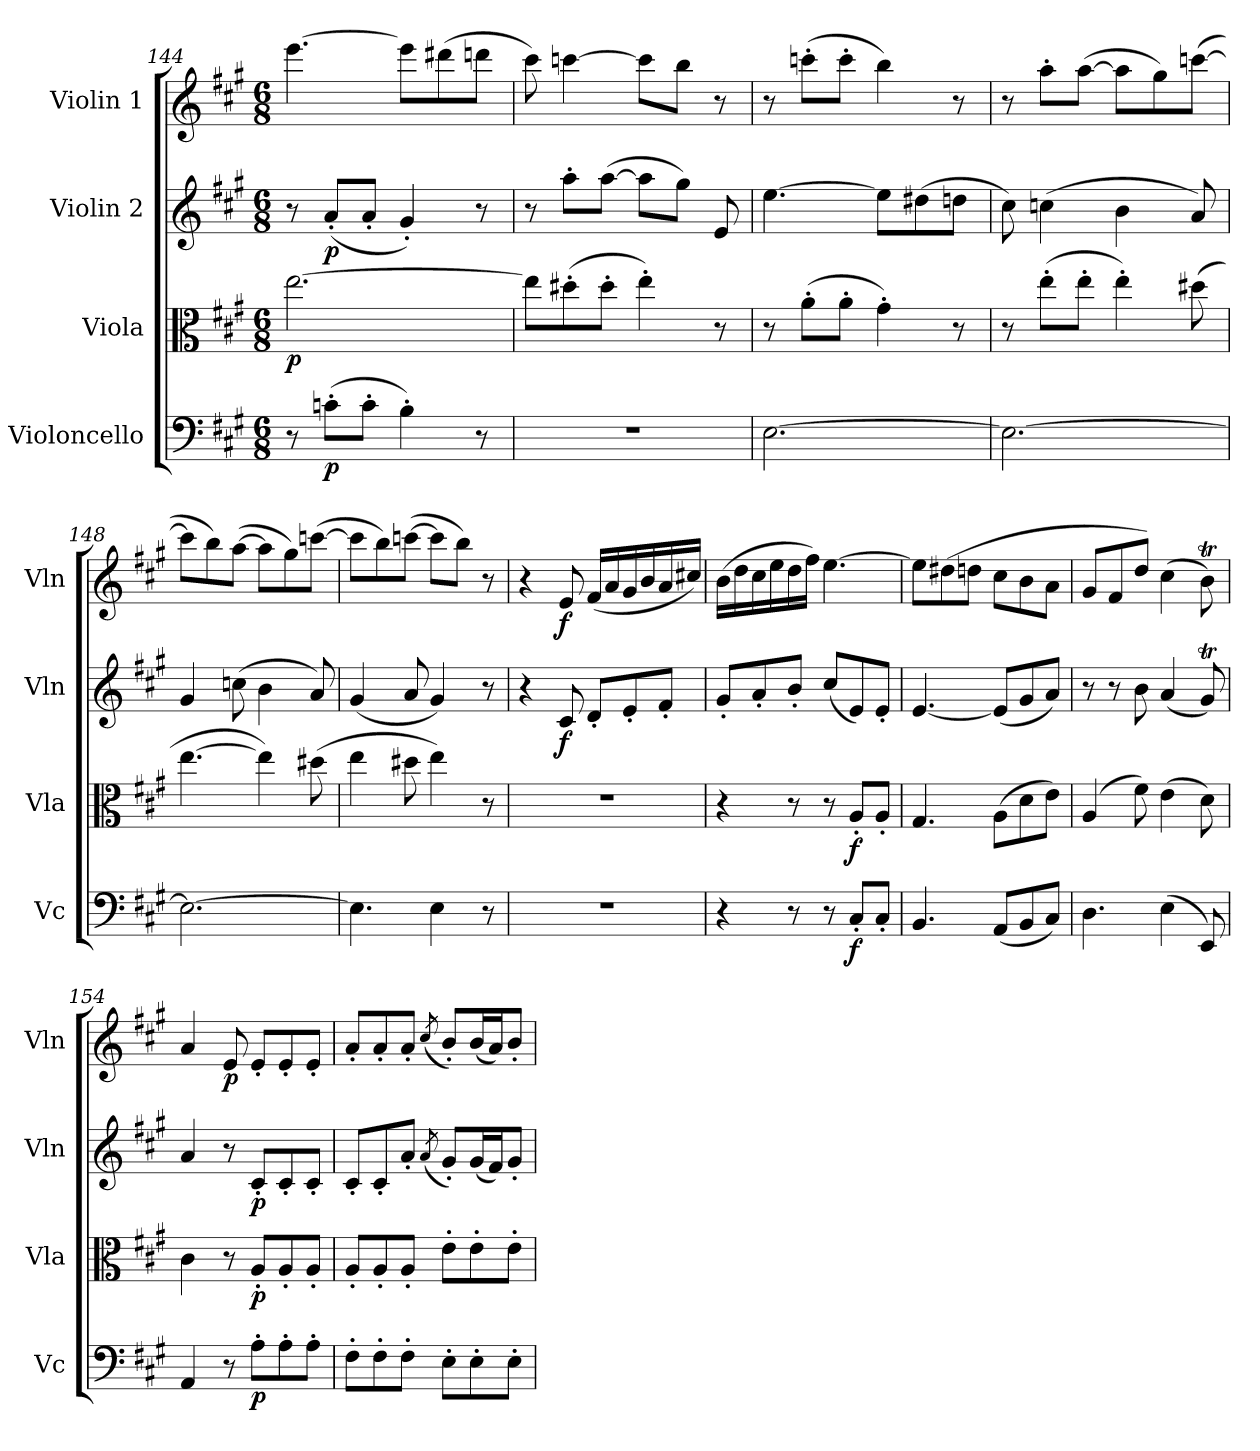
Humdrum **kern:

**kern	**dynam	**kern	**dynam	**kern	**dynam	**kern	**dynam
*part4	*part4	*part3	*part3	*part2	*part2	*part1	*part1
*staff4	*staff4	*staff3	*staff3	*staff2	*staff2	*staff1	*staff1
*I"Violoncello	*	*I"Viola	*	*I"Violin 2	*	*I"Violin 1	*
*I'Vc	*	*I'Vla	*	*I'Vln	*	*I'Vln	*
*clefF4	*	*clefC3	*	*clefG2	*	*clefG2	*
*k[f#c#g#]	*	*k[f#c#g#]	*	*k[f#c#g#]	*	*k[f#c#g#]	*
*M6/8	*	*M6/8	*	*M6/8	*	*M6/8	*
=144	=144	=144	=144	=144	=144	=144	=144
!	!	!	!LO:DY:b	!	!	!	!
8r	.	[2.ee\	p	8r	.	[4.eee\	.
!	!LO:DY:b	!	!	!	!LO:DY:b	!	!
(8cn'\L	p	.	.	(8a'/L	p	.	.
8c'\J	.	.	.	8a'/J	.	.	.
4B'\)	.	.	.	4g#'/)	.	8eee\L]	.
.	.	.	.	.	.	(8ddd#X\	.
8r	.	.	.	8r	.	8dddn\J	.
!!LO:LB:g=z
=145	=145	=145	=145	=145	=145	=145	=145
2.r	.	8ee\L]	.	8r	.	8ccc#\)	.
.	.	(8dd#X'\	.	8aa'\L	.	[4cccn\	.
.	.	8dd#'\J	.	([8aa\J	.	.	.
.	.	4ee'\)	.	8aa\L]	.	8ccc\L]	.
.	.	.	.	8gg#\J)	.	8bb\J	.
.	.	8r	.	8e/	.	8r	.
=146	=146	=146	=146	=146	=146	=146	=146
[2.E\	.	8r	.	[4.ee\	.	8r	.
.	.	(8a'\L	.	.	.	(8cccn'\L	.
.	.	8a'\J	.	.	.	8ccc'\J	.
.	.	4g#'\)	.	8ee\L]	.	4bb\)	.
.	.	.	.	(8dd#X\	.	.	.
.	.	8r	.	8ddn\J	.	8r	.
=147	=147	=147	=147	=147	=147	=147	=147
2.E\_	.	8r	.	8cc#\)	.	8r	.
.	.	(8ee'\L	.	(4ccn\	.	8aa'\L	.
.	.	8ee'\J	.	.	.	([8aa\J	.
.	.	4ee'\)	.	4b\	.	8aa\L]	.
.	.	.	.	.	.	8gg#\)	.
.	.	(8dd#X\	.	8a/)	.	([8cccn\J	.
=148	=148	=148	=148	=148	=148	=148	=148
2.E\_	.	[4.ee\	.	4g#/	.	8ccc\L]	.
.	.	.	.	.	.	8bb\)	.
.	.	.	.	(8ccn\	.	([8aa\J	.
.	.	4ee\])	.	4b\	.	8aa\L]	.
.	.	.	.	.	.	8gg#\)	.
.	.	(8dd#X\	.	8a/)	.	([8cccn\J	.
=149	=149	=149	=149	=149	=149	=149	=149
4.E\]	.	4ee\	.	(4g#/	.	8ccc\L]	.
.	.	.	.	.	.	8bb\)	.
.	.	8dd#X\	.	8a/	.	([8cccn\J	.
4E\	.	4ee\)	.	4g#/)	.	8ccc\L]	.
.	.	.	.	.	.	8bb\J)	.
8r	.	8r	.	8r	.	8r	.
!!LO:LB:g=z
=150	=150	=150	=150	=150	=150	=150	=150
2.r	.	2.r	.	4r	.	4r	.
!	!	!	!	!	!LO:DY:b	!	!LO:DY:b
.	.	.	.	8c#/	f	8e/	f
.	.	.	.	8d'/L	.	(16f#/LL	.
.	.	.	.	.	.	16a/	.
.	.	.	.	8e'/	.	16g#/	.
.	.	.	.	.	.	16b/	.
.	.	.	.	8f#'/J	.	16a/	.
.	.	.	.	.	.	16cc#X/JJ)	.
!!LO:LB:g=z
=151	=151	=151	=151	=151	=151	=151	=151
4r	.	4r	.	8g#'/L	.	(16b\LL	.
.	.	.	.	.	.	16dd\	.
.	.	.	.	8a'/	.	16cc#\	.
.	.	.	.	.	.	16ee\	.
8r	.	8r	.	8b'/J	.	16dd\	.
.	.	.	.	.	.	16ff#\JJ)	.
8r	.	8r	.	(8cc#/L	.	[4.ee\	.
!	!LO:DY:b	!	!LO:DY:b	!	!	!	!
8C#'/L	f	8A'/L	f	8e/)	.	.	.
8C#'/J	.	8A'/J	.	8e'/J	.	.	.
=152	=152	=152	=152	=152	=152	=152	=152
4.BB/	.	4.G#/	.	[4.e/	.	8ee\L]	.
.	.	.	.	.	.	(8dd#X\	.
.	.	.	.	.	.	8ddn\J	.
(8AA/L	.	(8A\L	.	(8e/L]	.	8cc#\L	.
8BB/	.	8d\	.	8g#/	.	8b\	.
8C#/J)	.	8e\J)	.	8a/J)	.	8a\J	.
=153	=153	=153	=153	=153	=153	=153	=153
4.D\	.	(4A/	.	8r	.	8g#/L	.
.	.	.	.	8r	.	8f#/	.
.	.	8f#\)	.	8b\	.	8dd/J)	.
(4E\	.	(4e\	.	(4a/	.	(4cc#\	.
8EE/)	.	8d\)	.	8g#t/)	.	8bT\)	.
=154	=154	=154	=154	=154	=154	=154	=154
4AA/	.	4c#\	.	4a/	.	4a/	.
!	!	!	!	!	!	!	!LO:DY:b
8r	.	8r	.	8r	.	8e/	p
!	!LO:DY:b	!	!LO:DY:b	!	!LO:DY:b	!	!
8A'\L	p	8A'/L	p	8c#'/L	p	8e'/L	.
8A'\	.	8A'/	.	8c#'/	.	8e'/	.
8A'\J	.	8A'/J	.	8c#'/J	.	8e'/J	.
=155	=155	=155	=155	=155	=155	=155	=155
8F#'\L	.	8A'/L	.	8c#'/L	.	8a'/L	.
8F#'\	.	8A'/	.	8c#'/	.	8a'/	.
8F#'\J	.	8A'/J	.	8a'/J	.	8a'/J	.
.	.	.	.	(8qa/	.	(8qcc#/	.
8E'\L	.	8e'\L	.	8g#'/L)	.	8b'/L)	.
8E'\	.	8e'\	.	(16g#/L	.	(16b/L	.
.	.	.	.	16f#/J)	.	16a/J)	.
8E'\J	.	8e'\J	.	8g#'/J	.	8b'/J	.
=	=	=	=	=	=	=	=
*-	*-	*-	*-	*-	*-	*-	*-
